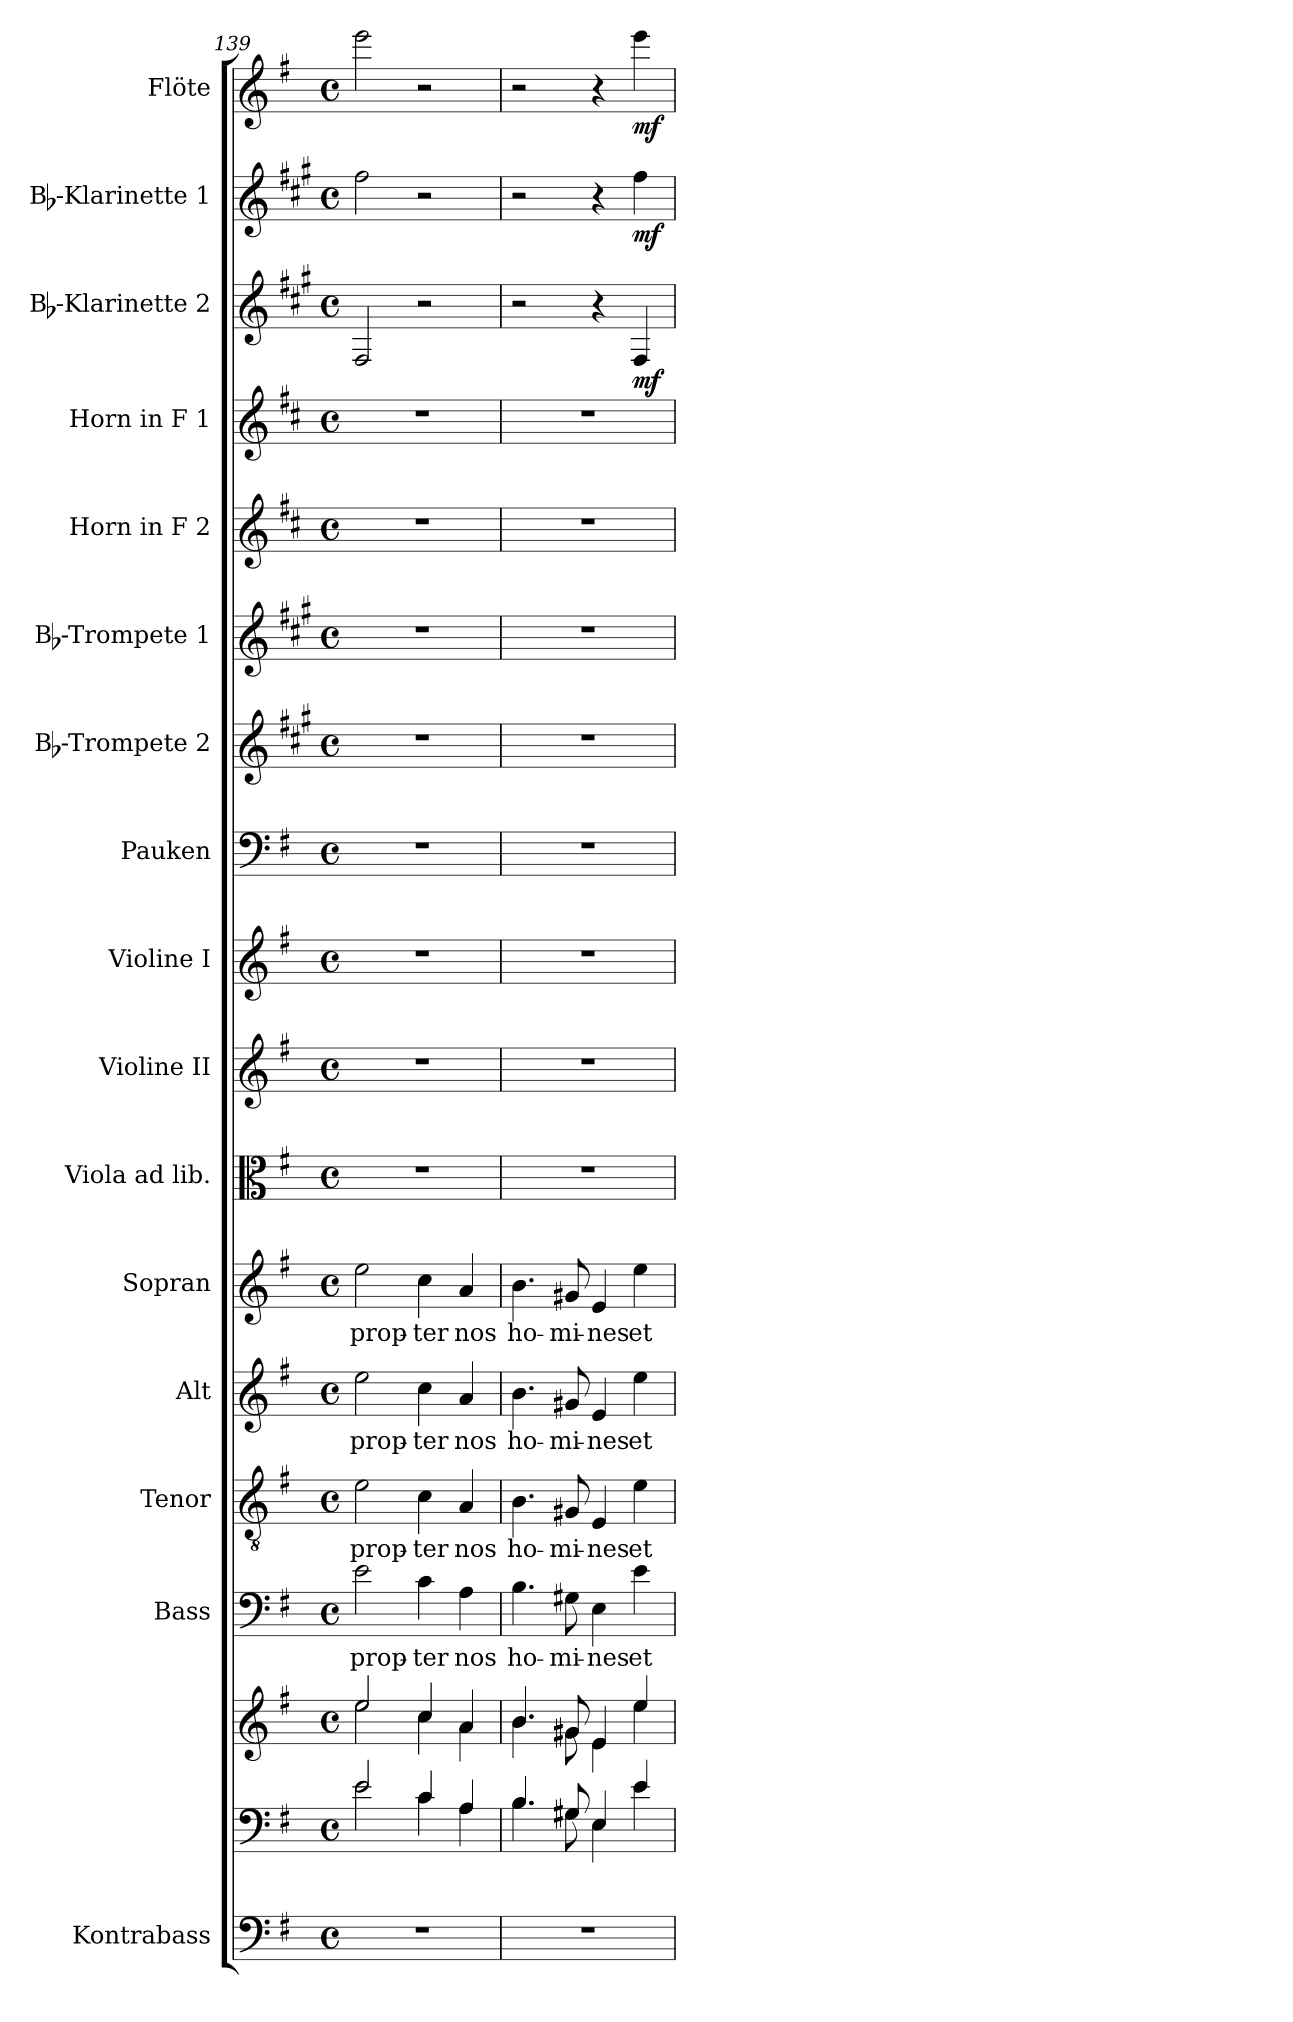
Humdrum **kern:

**kern	**kern	**kern	**kern	**text	**kern	**text	**kern	**text	**kern	**text	**kern	**kern	**kern	**kern	**kern	**kern	**kern	**kern	**kern	**dynam	**kern	**dynam	**kern	**dynam
*part17	*part16	*part16	*part15	*part15	*part14	*part14	*part13	*part13	*part12	*part12	*part11	*part10	*part9	*part8	*part7	*part6	*part5	*part4	*part3	*part3	*part2	*part2	*part1	*part1
*staff18	*staff17	*staff16	*staff15	*staff15	*staff14	*staff14	*staff13	*staff13	*staff12	*staff12	*staff11	*staff10	*staff9	*staff8	*staff7	*staff6	*staff5	*staff4	*staff3	*staff3	*staff2	*staff2	*staff1	*staff1
*I"Kontrabass	*	*	*I"Bass	*	*I"Tenor	*	*I"Alt	*	*I"Sopran	*	*I"Viola ad lib.	*I"Violine II	*I"Violine I	*I"Pauken	*I"Bb-Trompete 2	*I"Bb-Trompete 1	*I"Horn in F 2	*I"Horn in F 1	*I"Bb-Klarinette 2	*	*I"Bb-Klarinette 1	*	*I"Flöte	*
*I'Kb.	*	*	*I'B.	*	*I'T.	*	*I'A.	*	*I'S.	*	*I'Vla.	*I'Vl. II	*I'Vl. I	*I'Pk.	*I'Bb Trp. 2	*I'Bb Trp. 1	*	*	*I'Bb Kl. 2	*	*I'Bb Kl. 1	*	*I'Fl.	*
!!LO:PB:g=z
*clefF4	*clefF4	*clefG2	*clefF4	*	*clefGv2	*	*clefG2	*	*clefG2	*	*clefC3	*clefG2	*clefG2	*clefF4	*clefG2	*clefG2	*clefG2	*clefG2	*clefG2	*	*clefG2	*	*clefG2	*
*ITrd7c12	*	*	*	*	*	*	*	*	*	*	*	*	*	*	*ITrd1c2	*ITrd1c2	*ITrd4c7	*ITrd4c7	*ITrd1c2	*	*ITrd1c2	*	*	*
*k[f#]	*k[f#]	*k[f#]	*k[f#]	*	*k[f#]	*	*k[f#]	*	*k[f#]	*	*k[f#]	*k[f#]	*k[f#]	*k[f#]	*k[f#]	*k[f#]	*k[f#]	*k[f#]	*k[f#]	*	*k[f#]	*	*k[f#]	*
*G:	*G:	*G:	*G:	*	*G:	*	*G:	*	*G:	*	*G:	*G:	*G:	*G:	*G:	*G:	*G:	*G:	*G:	*	*G:	*	*G:	*
*M4/4	*M4/4	*M4/4	*M4/4	*	*M4/4	*	*M4/4	*	*M4/4	*	*M4/4	*M4/4	*M4/4	*M4/4	*M4/4	*M4/4	*M4/4	*M4/4	*M4/4	*	*M4/4	*	*M4/4	*
*met(c)	*met(c)	*met(c)	*met(c)	*	*met(c)	*	*met(c)	*	*met(c)	*	*met(c)	*met(c)	*met(c)	*met(c)	*met(c)	*met(c)	*met(c)	*met(c)	*met(c)	*	*met(c)	*	*met(c)	*
=139	=139	=139	=139	=139	=139	=139	=139	=139	=139	=139	=139	=139	=139	=139	=139	=139	=139	=139	=139	=139	=139	=139	=139	=139
*	*^	*^	*	*	*	*	*	*	*	*	*	*	*	*	*	*	*	*	*	*	*	*	*	*
!	!	!	!	!	!	!LO:LY:b	!	!LO:LY:b	!	!LO:LY:b	!	!LO:LY:b	!	!	!	!	!	!	!	!	!	!	!	!	!	!
1r	2e/	2e\	2ee/	2ee\	2e\	prop-	2e\	prop-	2ee\	prop-	2ee\	prop-	1r	1r	1r	1r	1r	1r	1r	1r	2E/	.	2ee\	.	2eee\	.
!	!	!	!	!	!	!LO:LY:b	!	!LO:LY:b	!	!LO:LY:b	!	!LO:LY:b	!	!	!	!	!	!	!	!	!	!	!	!	!	!
.	4c/	4c\	4cc/	4cc\	4c\	-ter	4c\	-ter	4cc\	-ter	4cc\	-ter	.	.	.	.	.	.	.	.	2r	.	2r	.	2r	.
!	!	!	!	!	!	!LO:LY:b	!	!LO:LY:b	!	!LO:LY:b	!	!LO:LY:b	!	!	!	!	!	!	!	!	!	!	!	!	!	!
.	4A/	4A\	4a/	4a\	4A\	nos	4A/	nos	4a/	nos	4a/	nos	.	.	.	.	.	.	.	.	.	.	.	.	.	.
=140	=140	=140	=140	=140	=140	=140	=140	=140	=140	=140	=140	=140	=140	=140	=140	=140	=140	=140	=140	=140	=140	=140	=140	=140	=140	=140
!	!	!	!	!	!	!LO:LY:b	!	!LO:LY:b	!	!LO:LY:b	!	!LO:LY:b	!	!	!	!	!	!	!	!	!	!	!	!	!	!
1r	4.B/	4.B\	4.b/	4.b\	4.B\	ho-	4.B\	ho-	4.b\	ho-	4.b\	ho-	1r	1r	1r	1r	1r	1r	1r	1r	2r	.	2r	.	2r	.
!	!	!	!	!	!	!LO:LY:b	!	!LO:LY:b	!	!LO:LY:b	!	!LO:LY:b	!	!	!	!	!	!	!	!	!	!	!	!	!	!
.	8G#X/	8G#\	8g#X/	8g#\	8G#X\	-mi-	8G#X/	-mi-	8g#X/	-mi-	8g#X/	-mi-	.	.	.	.	.	.	.	.	.	.	.	.	.	.
!	!	!	!	!	!	!LO:LY:b	!	!LO:LY:b	!	!LO:LY:b	!	!LO:LY:b	!	!	!	!	!	!	!	!	!	!	!	!	!	!
.	4E/	4E\	4e/	4e\	4E\	-nes	4E/	-nes	4e/	-nes	4e/	-nes	.	.	.	.	.	.	.	.	4r	.	4r	.	4r	.
!	!	!	!	!	!	!LO:LY:b	!	!LO:LY:b	!	!LO:LY:b	!	!LO:LY:b	!	!	!	!	!	!	!	!	!	!LO:DY:b	!	!LO:DY:b	!	!LO:DY:b
.	4e/	4e\	4ee/	4ee\	4e\	et	4e\	et	4ee\	et	4ee\	et	.	.	.	.	.	.	.	.	4E/	mf	4ee\	mf	4eee\	mf
*	*v	*v	*	*	*	*	*	*	*	*	*	*	*	*	*	*	*	*	*	*	*	*	*	*	*	*
*	*	*v	*v	*	*	*	*	*	*	*	*	*	*	*	*	*	*	*	*	*	*	*	*	*	*
=	=	=	=	=	=	=	=	=	=	=	=	=	=	=	=	=	=	=	=	=	=	=	=	=
*-	*-	*-	*-	*-	*-	*-	*-	*-	*-	*-	*-	*-	*-	*-	*-	*-	*-	*-	*-	*-	*-	*-	*-	*-
